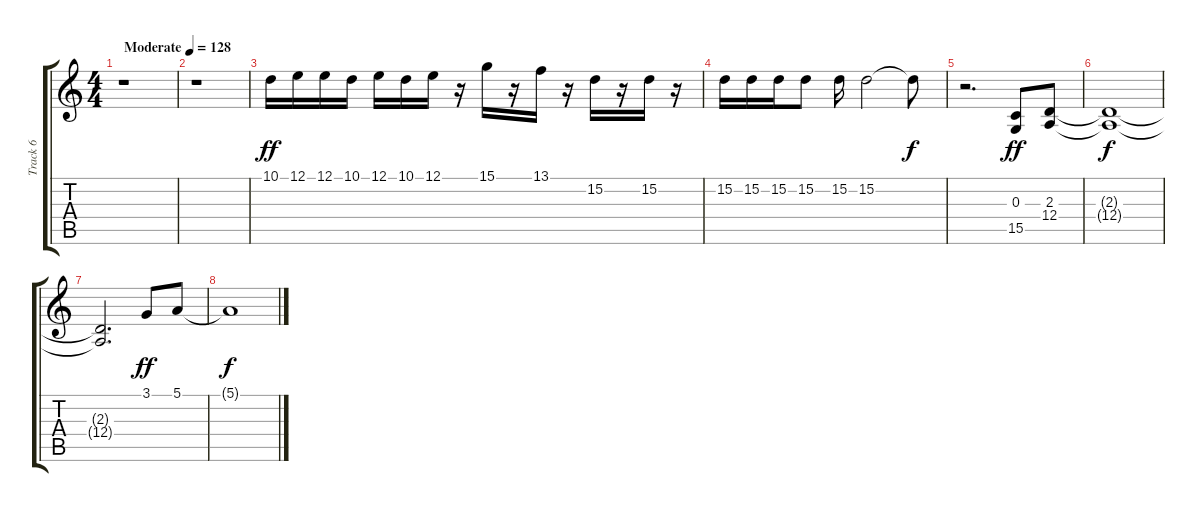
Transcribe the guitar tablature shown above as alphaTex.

\track ("Track 6" "Track 6") {instrument brasssection}
\staff {score tabs}
\tuning (E4 B3 G3 D3 A2 E2) {hide}
\ts (4 4)
\tempo (128 "Moderate")
\clef g2
\ks c
r.1{dy ff instrument brasssection} |
r.1 |
10.1.16 12.1.16 12.1.16 10.1.16 12.1.16 10.1.16 12.1.16 r.16 15.1.16 r.16 13.1.16 r.16 15.2.16 r.16 15.2.16 r.16 |
15.2.16 15.2.16 15.2.16 15.2.8 15.2.16 15.2.2 15.2{t}.8{dy f} |
r.2{d} (0.3 15.5).8{dy ff} (2.3 12.4).8 |
(2.3{t} 12.4{t}).1{dy f} |
(2.3{t} 12.4{t}).2{d} 3.1.8{dy ff} 5.1.8 |
5.1{t}.1{dy f}
